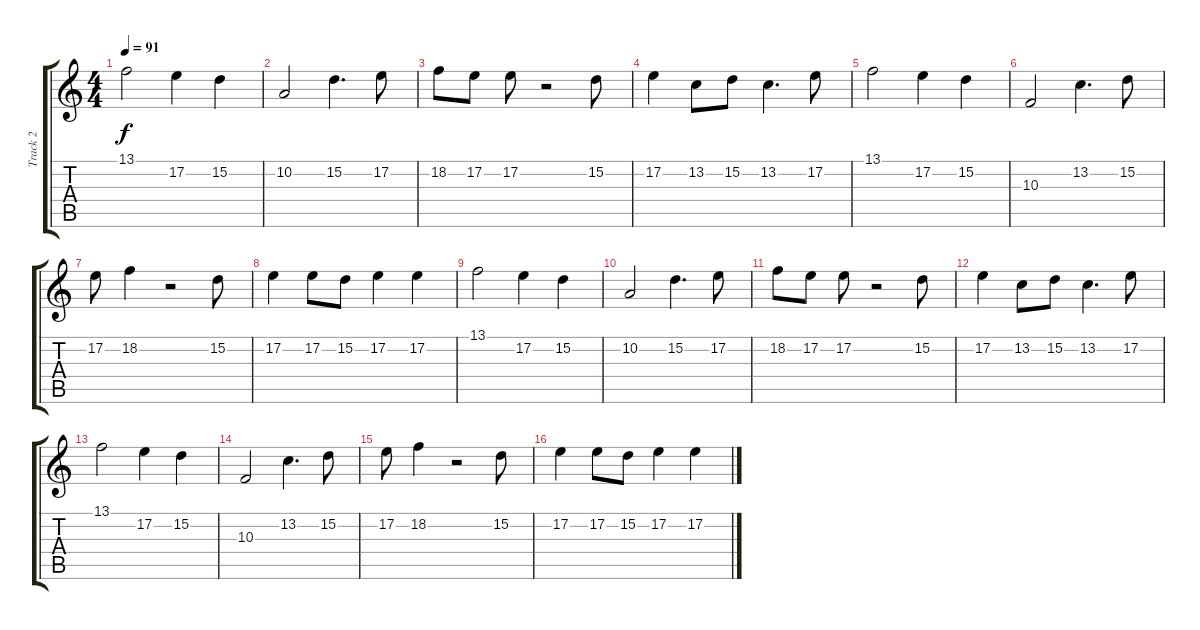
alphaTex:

\track ("Track 2" "Track 2") {instrument acousticgrandpiano}
\staff {score tabs}
\tuning (E4 B3 G3 D3 A2 E2) {hide}
\ts (4 4)
\tempo 91
\clef g2
\ks c
13.1.2{dy f} 17.2.4 15.2.4 |
10.2.2 15.2.4{d} 17.2.8 |
18.2.8 17.2.8 17.2.8 r.2 15.2.8 |
17.2.4 13.2.8 15.2.8 13.2.4{d} 17.2.8 |
13.1.2 17.2.4 15.2.4 |
10.3.2 13.2.4{d} 15.2.8 |
17.2.8 18.2.4 r.2 15.2.8 |
17.2.4 17.2.8 15.2.8 17.2.4 17.2.4 |
13.1.2 17.2.4 15.2.4 |
10.2.2 15.2.4{d} 17.2.8 |
18.2.8 17.2.8 17.2.8 r.2 15.2.8 |
17.2.4 13.2.8 15.2.8 13.2.4{d} 17.2.8 |
13.1.2 17.2.4 15.2.4 |
10.3.2 13.2.4{d} 15.2.8 |
17.2.8 18.2.4 r.2 15.2.8 |
17.2.4 17.2.8 15.2.8 17.2.4 17.2.4
